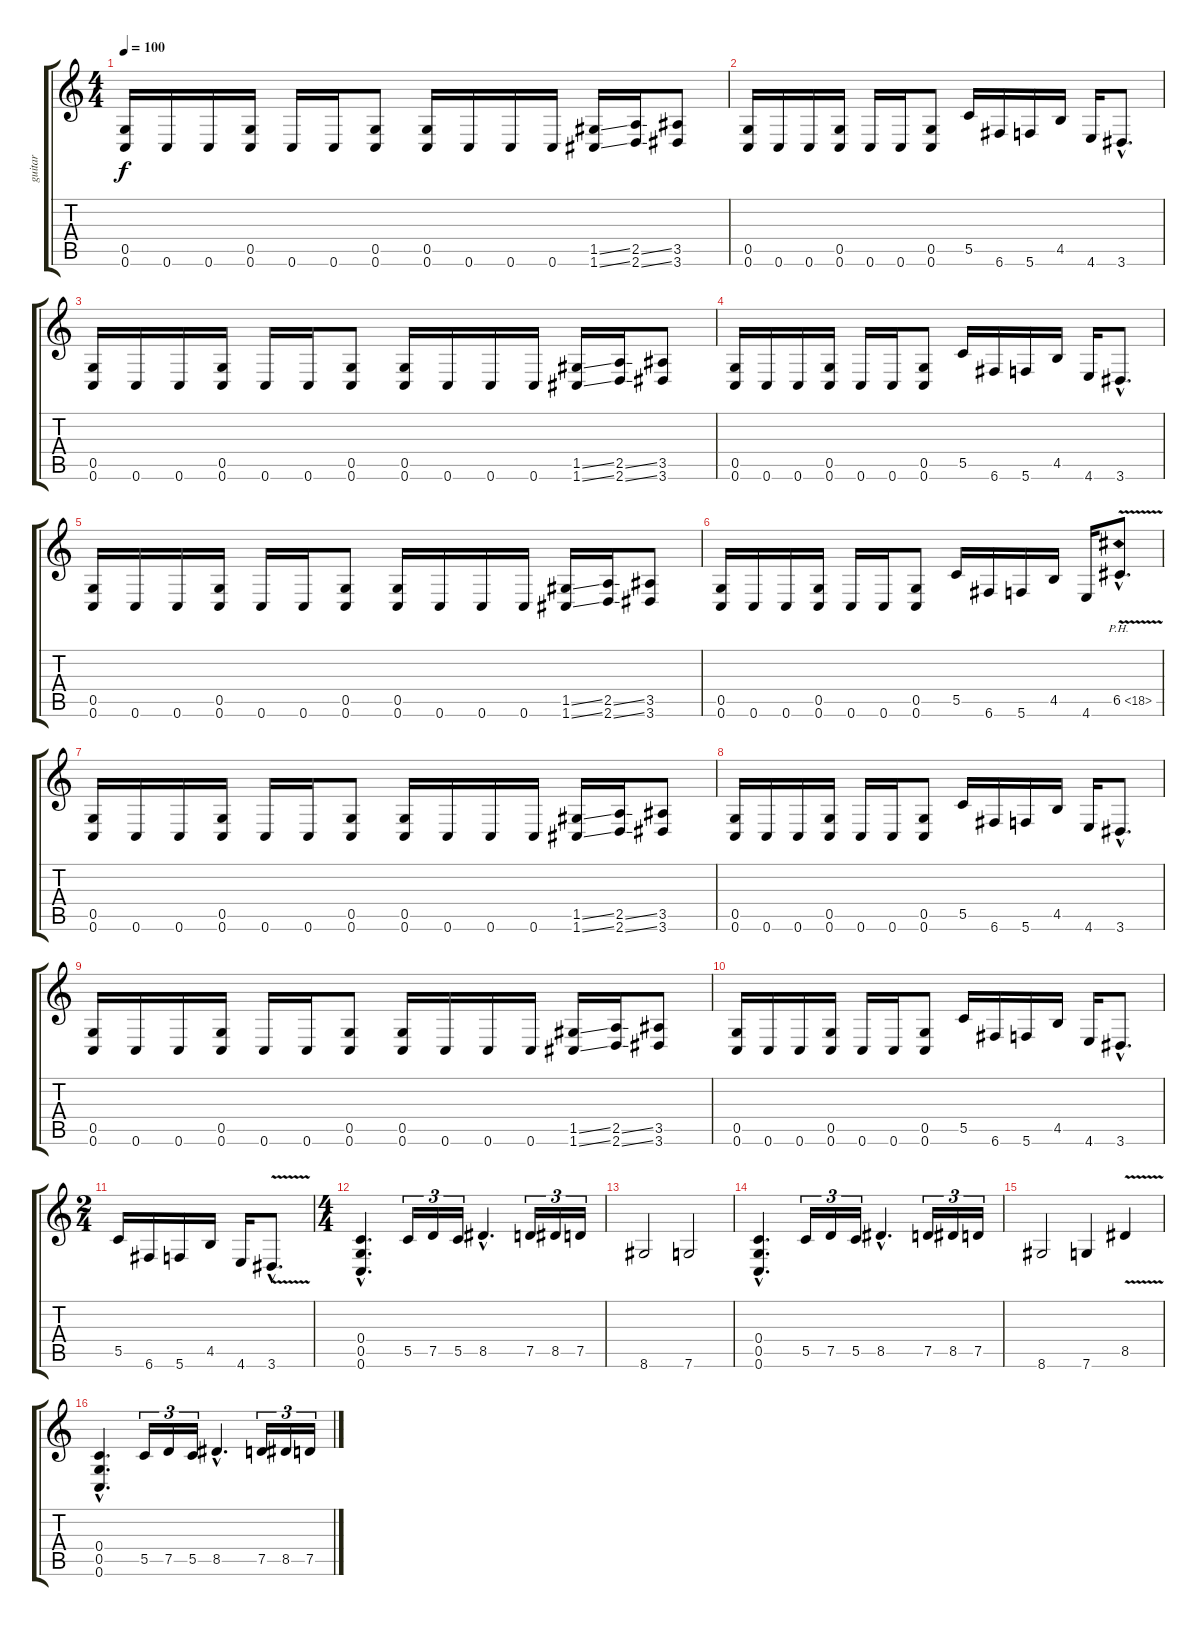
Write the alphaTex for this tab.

\track ("guitar" "guitar") {instrument distortionguitar}
\staff {score tabs}
\tuning (D4 A3 F3 C3 G2 C2) {hide}
\ts (4 4)
\tempo 100
\clef g2
\ks c
(0.5 0.6).16{dy f} 0.6.16 0.6.16 (0.5 0.6).16 0.6.16 0.6.16 (0.5 0.6).8 (0.5 0.6).16 0.6.16 0.6.16 0.6.16 (1.5{ss} 1.6{ss}).16 (2.5{ss} 2.6{ss}).16 (3.5 3.6).8 |
(0.5 0.6).16 0.6.16 0.6.16 (0.5 0.6).16 0.6.16 0.6.16 (0.5 0.6).8 5.5.16 6.6.16 5.6.16 4.5.16 4.6.16 3.6{hac}.8{d} |
(0.5 0.6).16 0.6.16 0.6.16 (0.5 0.6).16 0.6.16 0.6.16 (0.5 0.6).8 (0.5 0.6).16 0.6.16 0.6.16 0.6.16 (1.5{ss} 1.6{ss}).16 (2.5{ss} 2.6{ss}).16 (3.5 3.6).8 |
(0.5 0.6).16 0.6.16 0.6.16 (0.5 0.6).16 0.6.16 0.6.16 (0.5 0.6).8 5.5.16 6.6.16 5.6.16 4.5.16 4.6.16 3.6{hac}.8{d} |
(0.5 0.6).16 0.6.16 0.6.16 (0.5 0.6).16 0.6.16 0.6.16 (0.5 0.6).8 (0.5 0.6).16 0.6.16 0.6.16 0.6.16 (1.5{ss} 1.6{ss}).16 (2.5{ss} 2.6{ss}).16 (3.5 3.6).8 |
(0.5 0.6).16 0.6.16 0.6.16 (0.5 0.6).16 0.6.16 0.6.16 (0.5 0.6).8 5.5.16 6.6.16 5.6.16 4.5.16 4.6.16 6.5{ph 12 v hac}.8{d} |
(0.5 0.6).16 0.6.16 0.6.16 (0.5 0.6).16 0.6.16 0.6.16 (0.5 0.6).8 (0.5 0.6).16 0.6.16 0.6.16 0.6.16 (1.5{ss} 1.6{ss}).16 (2.5{ss} 2.6{ss}).16 (3.5 3.6).8 |
(0.5 0.6).16 0.6.16 0.6.16 (0.5 0.6).16 0.6.16 0.6.16 (0.5 0.6).8 5.5.16 6.6.16 5.6.16 4.5.16 4.6.16 3.6{hac}.8{d} |
(0.5 0.6).16 0.6.16 0.6.16 (0.5 0.6).16 0.6.16 0.6.16 (0.5 0.6).8 (0.5 0.6).16 0.6.16 0.6.16 0.6.16 (1.5{ss} 1.6{ss}).16 (2.5{ss} 2.6{ss}).16 (3.5 3.6).8 |
(0.5 0.6).16 0.6.16 0.6.16 (0.5 0.6).16 0.6.16 0.6.16 (0.5 0.6).8 5.5.16 6.6.16 5.6.16 4.5.16 4.6.16 3.6{hac}.8{d} |
\ts (2 4)
5.5.16 6.6.16 5.6.16 4.5.16 4.6.16 3.6{v hac}.8{d} |
\ts (4 4)
(0.4{hac} 0.5{hac} 0.6{hac}).4{d} 5.5.16{tu (3 2)} 7.5.16{tu (3 2)} 5.5.16{tu (3 2)} 8.5{hac}.4{d} 7.5.16{tu (3 2)} 8.5.16{tu (3 2)} 7.5.16{tu (3 2)} |
8.6.2 7.6.2 |
(0.4{hac} 0.5{hac} 0.6{hac}).4{d} 5.5.16{tu (3 2)} 7.5.16{tu (3 2)} 5.5.16{tu (3 2)} 8.5{hac}.4{d} 7.5.16{tu (3 2)} 8.5.16{tu (3 2)} 7.5.16{tu (3 2)} |
8.6.2 7.6.4 8.5{v}.4 |
(0.4{hac} 0.5{hac} 0.6{hac}).4{d} 5.5.16{tu (3 2)} 7.5.16{tu (3 2)} 5.5.16{tu (3 2)} 8.5{hac}.4{d} 7.5.16{tu (3 2)} 8.5.16{tu (3 2)} 7.5.16{tu (3 2)}
